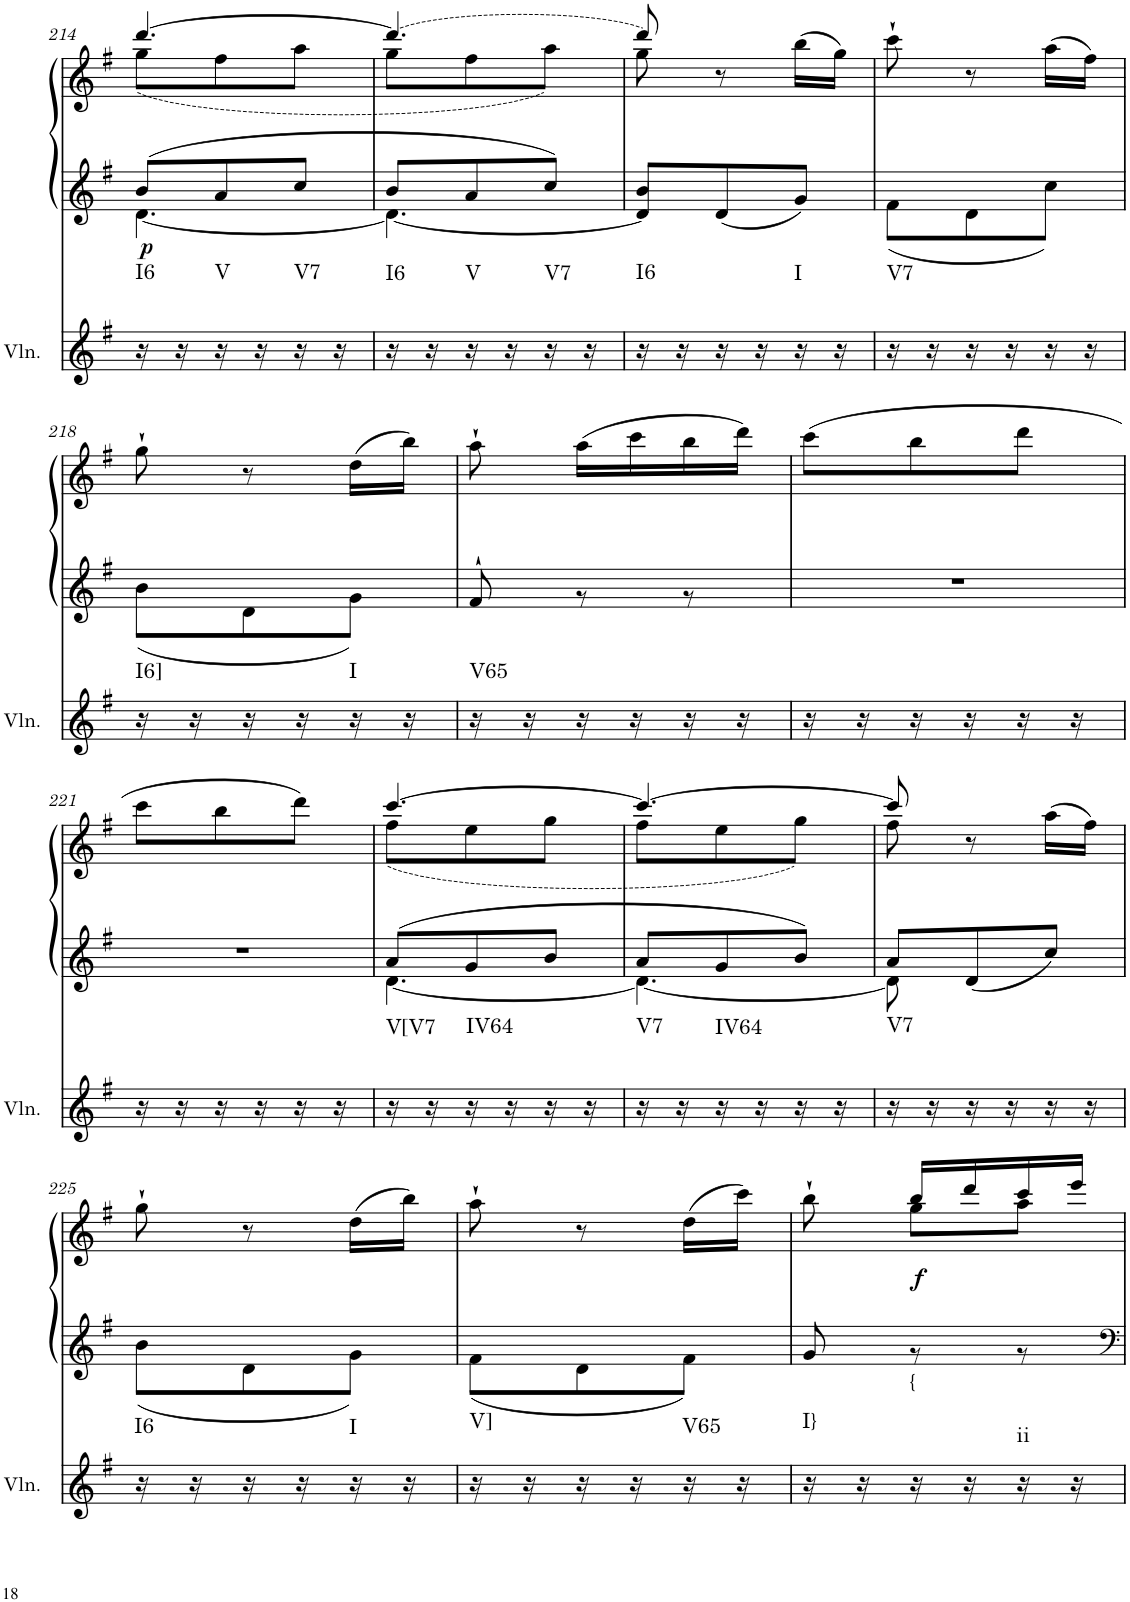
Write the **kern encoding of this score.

**kern	**harte	**kern	**kern	**dynam
*part2	*part2	*part1	*part1	*part1
*staff3	*	*staff2	*staff1	*staff1/2
*I"Violin	*	*I"Klavier linke Hand	*	*
*I'Vln.	*	*	*	*
!!LO:PB:g=z
*clefG2	*	*clefG2	*clefG2	*
*k[f#]	*	*k[f#]	*k[f#]	*
*M3/8	*	*M3/8	*M3/8	*
=214	=214	=214	=214	=214
*	*	*^	*^	*
!	!LO:H:kt=I6	!	!	!	!	!LO:DY:b=2
16r	N	8b/L	[4.d\	[4.ddd/	(8gg\L	p
16r	.	.	.	.	.	.
!	!LO:H:kt=V	!	!	!	!	!
16r	N	8a/	.	.	8ff#\	.
16r	.	.	.	.	.	.
!	!LO:H:kt=V7	!	!	!	!	!
16r	N	8cc/J	.	.	8aa\J	.
16r	.	.	.	.	.	.
=215	=215	=215	=215	=215	=215	=215
!	!LO:H:kt=I6	!	!	!	!	!
16r	N	8b/L	4.d\_	4.ddd/_	8gg\L	.
16r	.	.	.	.	.	.
!	!LO:H:kt=V	!	!	!	!	!
16r	N	8a/	.	.	8ff#\	.
16r	.	.	.	.	.	.
!	!LO:H:kt=V7	!	!	!	!	!
16r	N	8cc/J	.	.	8aa\J)	.
16r	.	.	.	.	.	.
=216	=216	=216	=216	=216	=216	=216
!	!LO:H:kt=I6	!	!	!	!	!
16r	N	8b/L	8d/]	8ddd/]	8gg\	.
16r	.	.	.	.	.	.
16r	.	8d/	4ryy	8r	4ryy	.
16r	.	.	.	.	.	.
!	!LO:H:kt=I	!	!	!	!	!
16r	N	8g/J	.	(>16bb\LL	.	.
16r	.	.	.	16gg\JJ)	.	.
*	*	*	*	*v	*v	*
=217	=217	=217	=217	=217	=217
!	!LO:H:kt=V7	!	!	!	!
16r	N	4.ryy	8f#\L	8ccc`\	.
16r	.	.	.	.	.
16r	.	.	8d\	8r	.
16r	.	.	.	.	.
16r	.	.	8cc\J	(16aa\LL	.
16r	.	.	.	16ff#\JJ)	.
!!LO:LB:g=z
=218	=218	=218	=218	=218	=218
!	!LO:H:kt=I6]	!	!	!	!
16r	N	4.ryy	8b\L	8gg`\	.
16r	.	.	.	.	.
16r	.	.	8d\	8r	.
16r	.	.	.	.	.
!	!LO:H:kt=I	!	!	!	!
16r	N	.	8g\J	(16dd\LL	.
16r	.	.	.	16bb\JJ)	.
=219	=219	=219	=219	=219	=219
!	!LO:H:kt=V65	!	!	!	!
16r	N	4.ryy	8f#`/	8aa`\	.
16r	.	.	.	.	.
16r	.	.	8r	(16aa\LL	.
16r	.	.	.	16ccc\	.
16r	.	.	8r	16bb\	.
16r	.	.	.	16ddd\JJ)	.
*	*	*v	*v	*	*
=220	=220	=220	=220	=220
16r	.	4.r	(8ccc\L	.
16r	.	.	.	.
16r	.	.	8bb\	.
16r	.	.	.	.
16r	.	.	8ddd\J	.
16r	.	.	.	.
!!LO:LB:g=z
=221	=221	=221	=221	=221
16r	.	4.r	8ccc\L	.
16r	.	.	.	.
16r	.	.	8bb\	.
16r	.	.	.	.
16r	.	.	8ddd\J)	.
16r	.	.	.	.
=222	=222	=222	=222	=222
*	*	*^	*^	*
!	!LO:H:kt=V[V7	!	!	!	!	!
16r	N	8a/L	[4.d\	[4.ccc/	(8ff#\L	.
16r	.	.	.	.	.	.
!	!LO:H:kt=IV64	!	!	!	!	!
16r	N	8g/	.	.	8ee\	.
16r	.	.	.	.	.	.
16r	.	8b/J	.	.	8gg\J	.
16r	.	.	.	.	.	.
=223	=223	=223	=223	=223	=223	=223
!	!LO:H:kt=V7	!	!	!	!	!
16r	N	8a/L	4.d\_	4.ccc/_	8ff#\L	.
16r	.	.	.	.	.	.
!	!LO:H:kt=IV64	!	!	!	!	!
16r	N	8g/	.	.	8ee\	.
16r	.	.	.	.	.	.
16r	.	8b/J	.	.	8gg\J)	.
16r	.	.	.	.	.	.
=224	=224	=224	=224	=224	=224	=224
!	!LO:H:kt=V7	!	!	!	!	!
16r	N	8a/L	8d\]	8ccc/]	8ff#\	.
16r	.	.	.	.	.	.
16r	.	8d/	4ryy	8r	4ryy	.
16r	.	.	.	.	.	.
16r	.	8cc/J	.	(>16aa\LL	.	.
16r	.	.	.	16ff#\JJ)	.	.
*	*	*	*	*v	*v	*
!!LO:LB:g=z
=225	=225	=225	=225	=225	=225
!	!LO:H:kt=I6	!	!	!	!
16r	N	4.ryy	8b\L	8gg`\	.
16r	.	.	.	.	.
16r	.	.	8d\	8r	.
16r	.	.	.	.	.
!	!LO:H:kt=I	!	!	!	!
16r	N	.	8g\J	(16dd\LL	.
16r	.	.	.	16bb\JJ)	.
=226	=226	=226	=226	=226	=226
!	!LO:H:kt=V]	!	!	!	!
16r	N	4.ryy	8f#\L	8aa`\	.
16r	.	.	.	.	.
16r	.	.	8d\	8r	.
16r	.	.	.	.	.
!	!LO:H:kt=V65	!	!	!	!
16r	N	.	8f#\J	(16dd\LL	.
16r	.	.	.	16ccc\JJ)	.
=227	=227	=227	=227	=227	=227
*	*	*	*	*^	*
!	!LO:H:kt=I}	!	!	!	!	!
16r	N	4.ryy	8g/	8bb`\	8ryy	.
16r	.	.	.	.	.	.
!	!LO:H:kt={	!	!	!	!	!LO:DY:b
16r	N	.	8r	16bb/LL	8gg\L	f
16r	.	.	.	16ddd/	.	.
!	!LO:H:kt=ii	!	!	!	!	!
16r	N	.	8r	16ccc/	8aa\J	.
16r	.	.	.	16eee/JJ	.	.
*	*	*v	*v	*	*	*
*	*	*	*v	*v	*
=	=	=	=	=
*-	*-	*-	*-	*-
